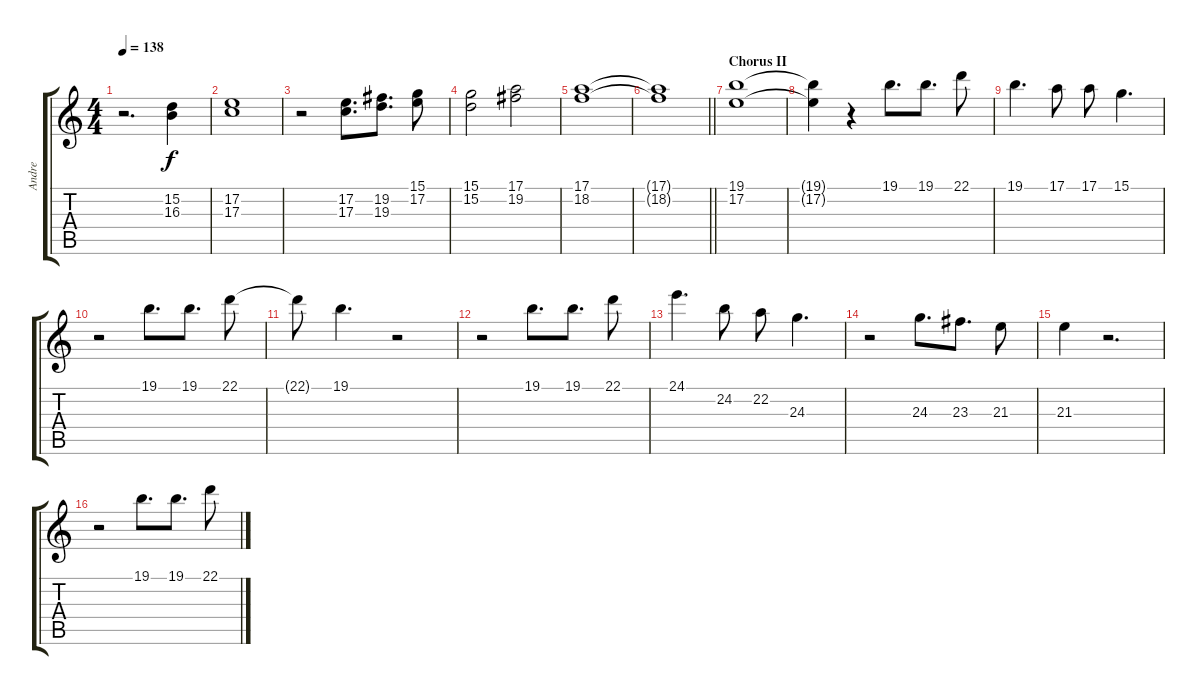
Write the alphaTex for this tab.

\track ("Andre" "Andre") {instrument flute}
\staff {score tabs}
\tuning (E4 B3 G3 D3 A2 E2) {hide}
\ts (4 4)
\tempo 138
\clef g2
\ks c
r.2{d dy f} (15.2 16.3).4 |
(17.2 17.3).1 |
r.2 (17.2 17.3).8{d} (19.2 19.3).8{d} (15.1 17.2).8 |
(15.1 15.2).2 (17.1 19.2).2 |
(17.1 18.2).1 |
\barLineRight lightlight
(17.1{t} 18.2{t}).1 |
\section ("" "Chorus II")
(19.1 17.2).1 |
(19.1{t} 17.2{t}).4 r.4 19.1.8{d} 19.1.8{d} 22.1.8 |
19.1.4{d} 17.1.8 17.1.8 15.1.4{d} |
r.2 19.1.8{d} 19.1.8{d} 22.1.8 |
22.1{t}.8 19.1.4{d} r.2 |
r.2 19.1.8{d} 19.1.8{d} 22.1.8 |
24.1.4{d} 24.2.8 22.2.8 24.3.4{d} |
r.2 24.3.8{d} 23.3.8{d} 21.3.8 |
21.3.4 r.2{d} |
r.2 19.1.8{d} 19.1.8{d} 22.1.8
